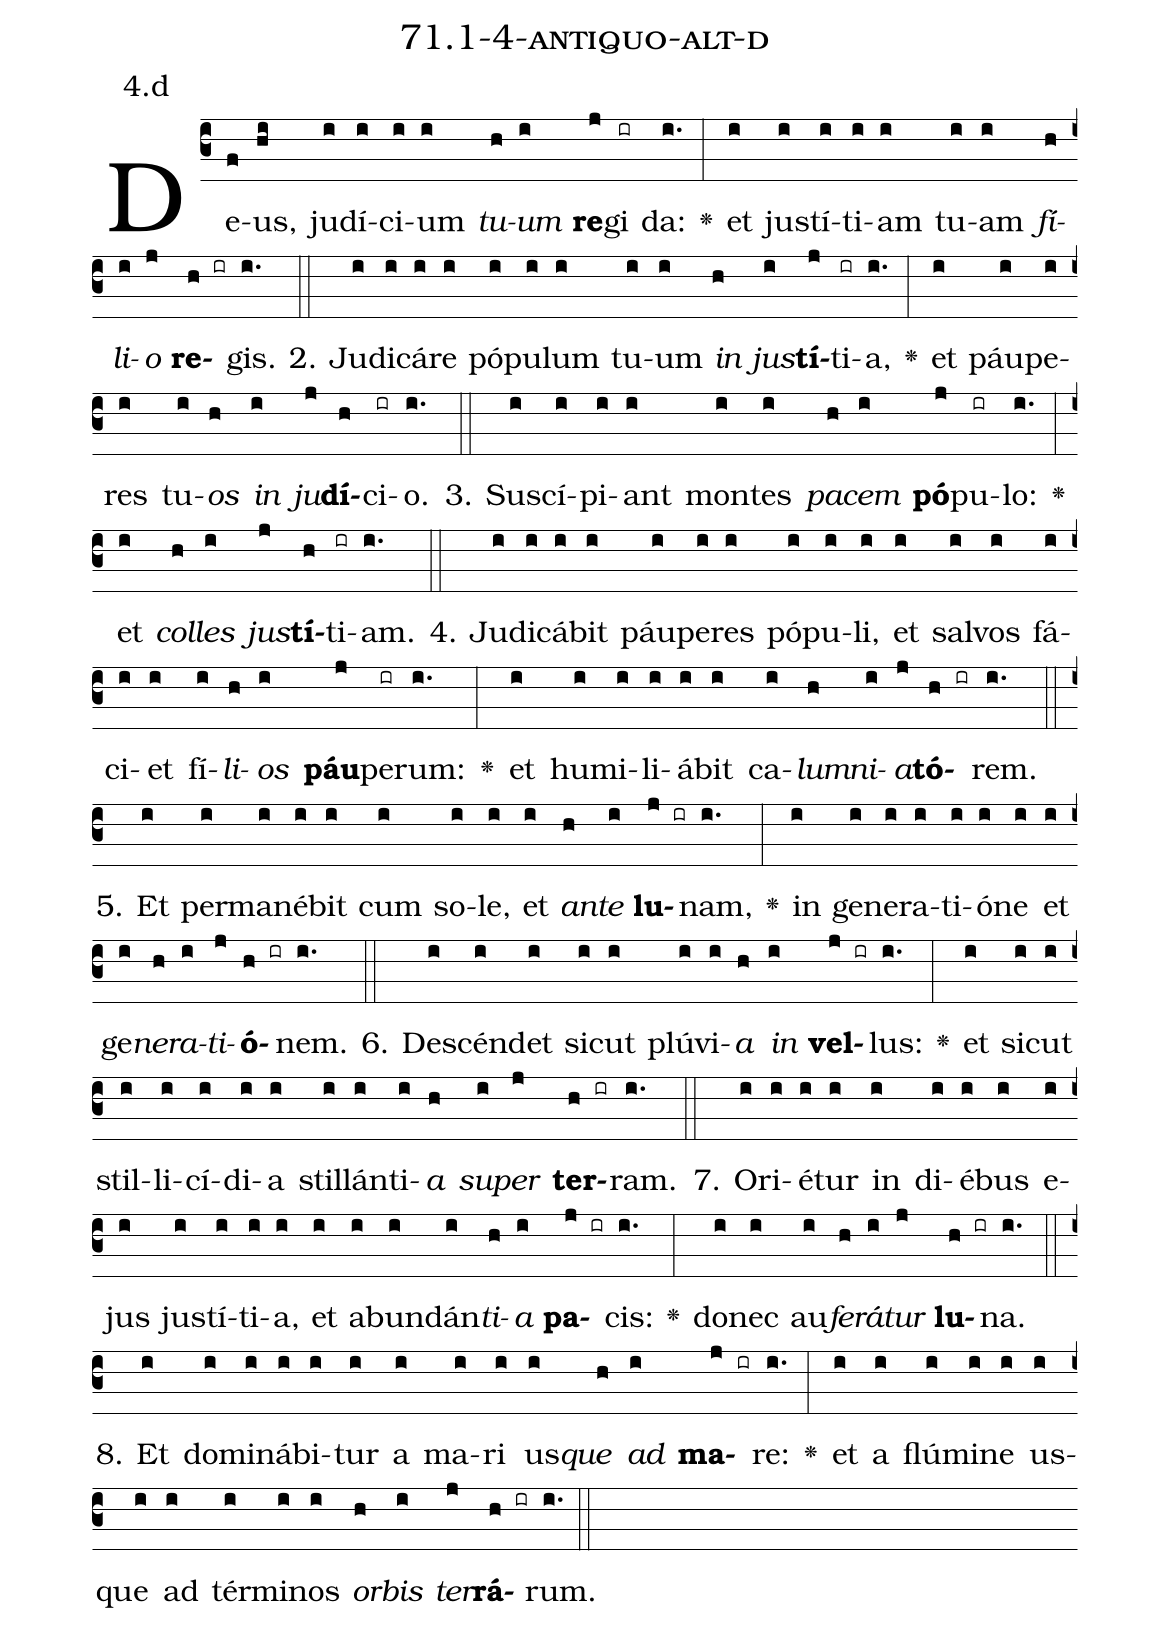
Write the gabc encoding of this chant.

name: 71.1-4-antiquo-alt-d;
annotation: 4.d;
%%
(c3)De(f)us,(hi) ju(i)dí(i)ci(i)um(i) <i>tu</i>(h)<i>um</i>(i) <b>re</b>(j)gi(ir) da:(i.) <v>\greheightstar</v>(:) et(i) jus(i)tí(i)ti(i)am(i) tu(i)am(i) <i>fí</i>(h)<i>li</i>(i)<i>o</i>(j) <b>re</b>(h ir)gis.(i.) (::)
2. Ju(i)di(i)cá(i)re(i) pó(i)pu(i)lum(i) tu(i)um(i) <i>in</i>(h) <i>jus</i>(i)<b>tí</b>(j)ti(ir)a,(i.) <v>\greheightstar</v>(:) et(i) páu(i)pe(i)res(i) tu(i)<i>os</i>(h) <i>in</i>(i) <i>ju</i>(j)<b>dí</b>(h)ci(ir)o.(i.) (::)
3. Su(i)scí(i)pi(i)ant(i) mon(i)tes(i) <i>pa</i>(h)<i>cem</i>(i) <b>pó</b>(j)pu(ir)lo:(i.) <v>\greheightstar</v>(:) et(i) <i>col</i>(h)<i>les</i>(i) <i>jus</i>(j)<b>tí</b>(h)ti(ir)am.(i.) (::)
4. Ju(i)di(i)cá(i)bit(i) páu(i)pe(i)res(i) pó(i)pu(i)li,(i) et(i) sal(i)vos(i) fá(i)ci(i)et(i) fí(i)<i>li</i>(h)<i>os</i>(i) <b>páu</b>(j)pe(ir)rum:(i.) <v>\greheightstar</v>(:) et(i) hu(i)mi(i)li(i)á(i)bit(i) ca(i)<i>lum</i>(h)<i>ni</i>(i)<i>a</i>(j)<b>tó</b>(h ir)rem.(i.) (::)
5. Et(i) per(i)ma(i)né(i)bit(i) cum(i) so(i)le,(i) et(i) <i>an</i>(h)<i>te</i>(i) <b>lu</b>(j ir)nam,(i.) <v>\greheightstar</v>(:) in(i) ge(i)ne(i)ra(i)ti(i)ó(i)ne(i) et(i) ge(i)<i>ne</i>(h)<i>ra</i>(i)<i>ti</i>(j)<b>ó</b>(h ir)nem.(i.) (::)
6. De(i)scén(i)det(i) sic(i)ut(i) plú(i)vi(i)<i>a</i>(h) <i>in</i>(i) <b>vel</b>(j ir)lus:(i.) <v>\greheightstar</v>(:) et(i) sic(i)ut(i) stil(i)li(i)cí(i)di(i)a(i) stil(i)lán(i)ti(i)<i>a</i>(h) <i>su</i>(i)<i>per</i>(j) <b>ter</b>(h ir)ram.(i.) (::)
7. O(i)ri(i)é(i)tur(i) in(i) di(i)é(i)bus(i) e(i)jus(i) jus(i)tí(i)ti(i)a,(i) et(i) ab(i)un(i)dán(i)<i>ti</i>(h)<i>a</i>(i) <b>pa</b>(j ir)cis:(i.) <v>\greheightstar</v>(:) do(i)nec(i) au(i)<i>fe</i>(h)<i>rá</i>(i)<i>tur</i>(j) <b>lu</b>(h ir)na.(i.) (::)
8. Et(i) do(i)mi(i)ná(i)bi(i)tur(i) a(i) ma(i)ri(i) us(i)<i>que</i>(h) <i>ad</i>(i) <b>ma</b>(j ir)re:(i.) <v>\greheightstar</v>(:) et(i) a(i) flú(i)mi(i)ne(i) us(i)que(i) ad(i) tér(i)mi(i)nos(i) <i>or</i>(h)<i>bis</i>(i) <i>ter</i>(j)<b>rá</b>(h ir)rum.(i.) (::)
